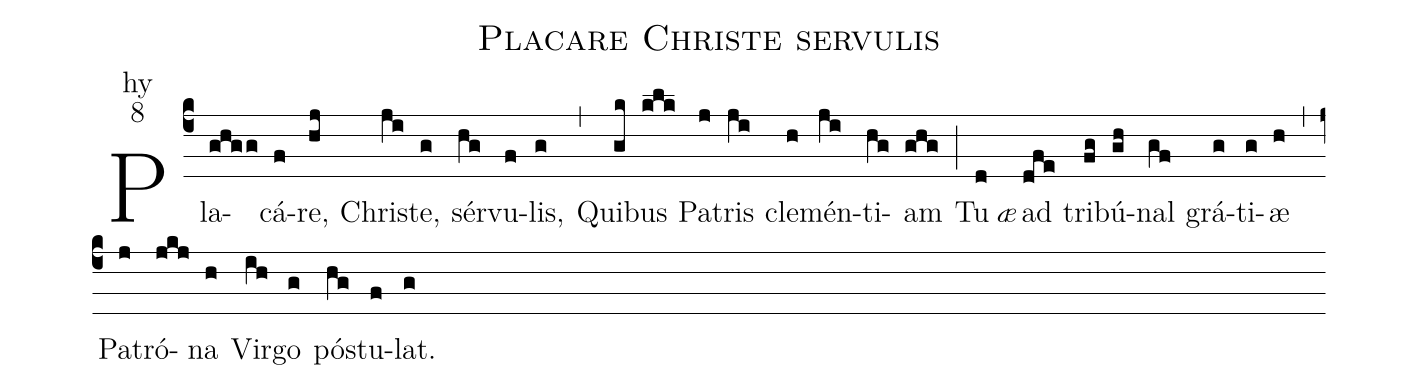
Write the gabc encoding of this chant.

name:Placare Christe servulis;
office-part:hy;
mode:8;
%%
(c4) Pla(ghgg)cá(f)re,(hj) Chri(ji)ste,(g) sér(hg)vu(f)lis,(g) (,)
Qui(gk)bus(klk) Pa(j)tris(ji) cle(h)mén(ji)ti(hg)am(ghg) (;)
Tu(d)<i>æ</i>() ad(dfe) tri(fg)bú(gh)nal(gf) grá(g)ti(g)æ(h) (,)
Pa(j)tró(jkj)na(h) Vir(ih)go(g) pó(hg)stu(f)lat.(g)
